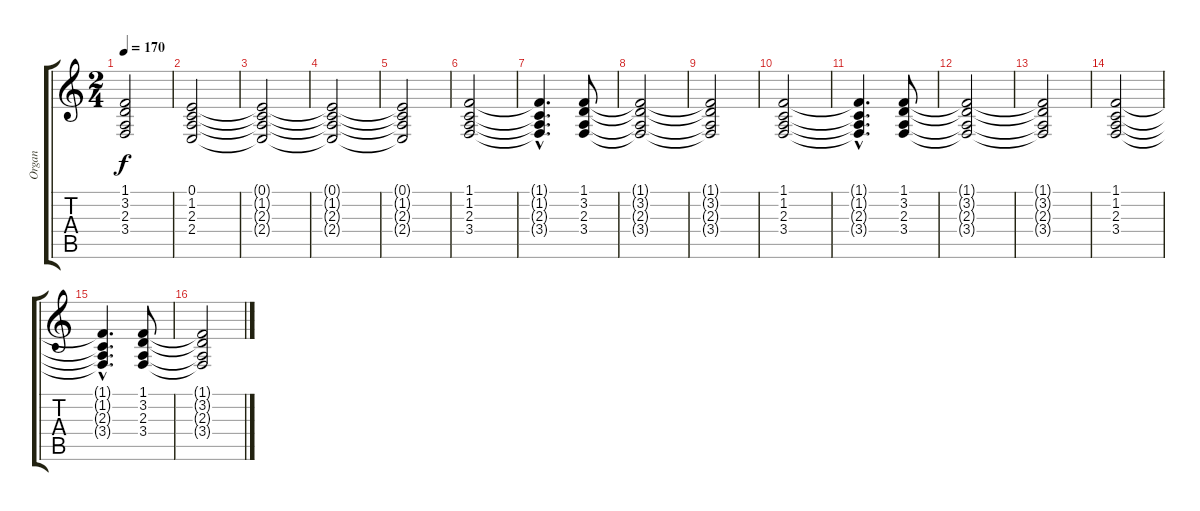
\track ("Organ" "Organ") {instrument drawbarorgan}
\staff {score tabs}
\tuning (E4 B3 G3 D3 A2 E2) {hide}
\ts (2 4)
\tempo 170
\clef g2
\ks c
(1.1{t} 3.2{t} 2.3{t} 3.4{t}).2{dy f} |
(0.1 1.2 2.3 2.4).2 |
(0.1{t} 1.2{t} 2.3{t} 2.4{t}).2 |
(0.1{t} 1.2{t} 2.3{t} 2.4{t}).2 |
(0.1{t} 1.2{t} 2.3{t} 2.4{t}).2 |
(1.1 1.2 2.3 3.4).2 |
(1.1{hac t} 1.2{hac t} 2.3{hac t} 3.4{hac t}).4{d} (1.1 3.2 2.3 3.4).8 |
(1.1{t} 3.2{t} 2.3{t} 3.4{t}).2 |
(1.1{t} 3.2{t} 2.3{t} 3.4{t}).2 |
(1.1 1.2 2.3 3.4).2 |
(1.1{hac t} 1.2{hac t} 2.3{hac t} 3.4{hac t}).4{d} (1.1 3.2 2.3 3.4).8 |
(1.1{t} 3.2{t} 2.3{t} 3.4{t}).2 |
(1.1{t} 3.2{t} 2.3{t} 3.4{t}).2 |
(1.1 1.2 2.3 3.4).2 |
(1.1{hac t} 1.2{hac t} 2.3{hac t} 3.4{hac t}).4{d} (1.1 3.2 2.3 3.4).8 |
(1.1{t} 3.2{t} 2.3{t} 3.4{t}).2
